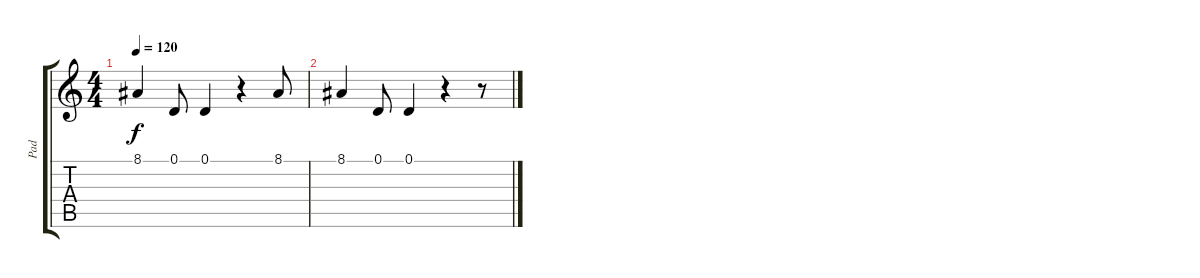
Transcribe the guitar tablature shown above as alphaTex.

\track ("Pad" "Pad") {instrument pad2warm}
\staff {score tabs}
\tuning (D4 A3 F3 C3 G2 C2) {hide}
\ts (4 4)
\tempo 120
\clef g2
\ks c
8.1.4{dy f} 0.1.8 0.1.4 r.4 8.1.8 |
8.1.4 0.1.8 0.1.4 r.4 r.8
